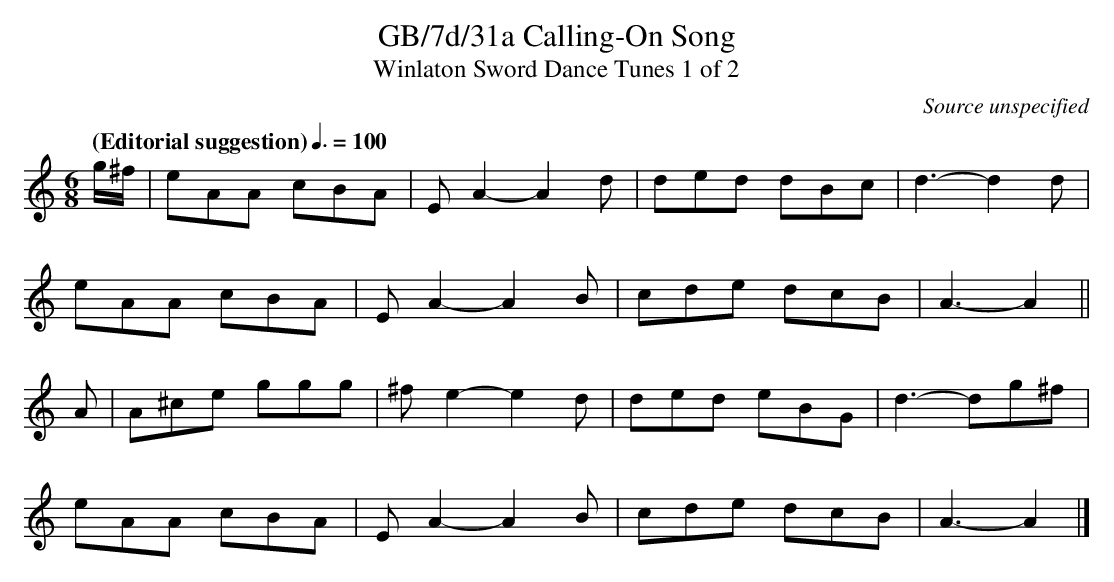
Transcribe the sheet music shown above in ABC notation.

X:1
T:GB/7d/31a Calling-On Song
T:Winlaton Sword Dance Tunes 1 of 2
C:Source unspecified
L:1/8
M:6/8
Q:"(Editorial suggestion)" 3/8=100
K:Am
g/^f/ | eAA cBA | E A2-A2 d | ded dBc | d3-d2 d |
eAA cBA | E A2-A2 B | cde dcB |A3-A2 ||
A | A^ce ggg | ^f e2-e2 d | ded eBG | d3-dg^f |
eAA cBA | E A2-A2 B | cde dcB | A3-A2 |]
